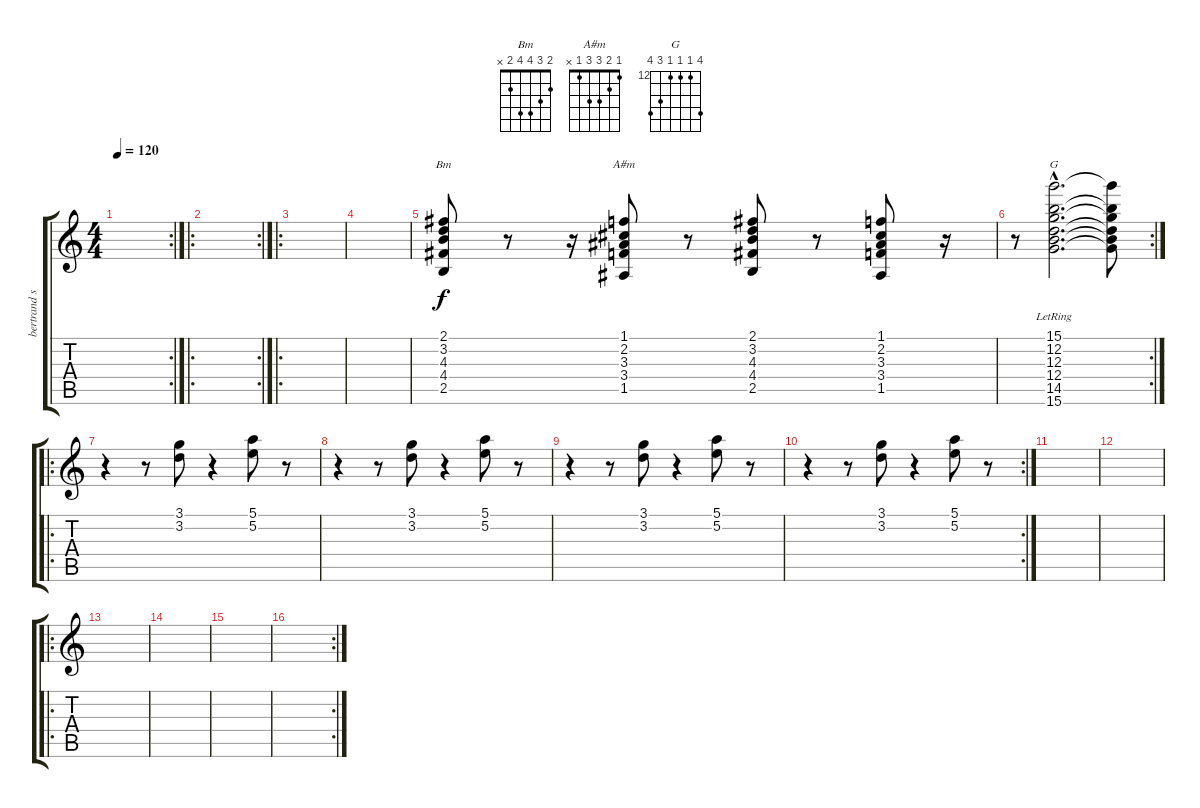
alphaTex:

\track ("bertrand saturer" "bertrand s") {instrument distortionguitar}
\staff {score tabs}
\tuning (E4 B3 G3 D3 A2 E2) {hide}
\chord ("Bm" 2 3 4 4 2 x)
\chord ("A#m" 1 2 3 3 1 x)
\chord ("G" 15 12 12 12 14 15) {firstfret 12}
\rc 2
\ts (4 4)
\tempo 120
\clef g2
\ks c
|
\ro
\rc 2
|
\ro
|
|
(2.1 3.2 4.3 4.4 2.5).8{ch "Bm"} r.8 r.16 (1.1 2.2 3.3 3.4 1.5).8{ch "A#m"} r.8 (2.1 3.2 4.3 4.4 2.5).8 r.8 (1.1 2.2 3.3 3.4 1.5).8 r.16 |
\rc 2
r.8 (15.1{hac lr} 12.2{hac lr} 12.3{hac lr} 12.4{hac lr} 14.5{hac lr} 15.6{hac lr}).2{d ch "G"} (15.1{t} 12.2{t} 12.3{t} 12.4{t} 14.5{t} 15.6{t}).8 |
\ro
r.4 r.8 (3.1 3.2).8 r.4 (5.1 5.2).8 r.8 |
r.4 r.8 (3.1 3.2).8 r.4 (5.1 5.2).8 r.8 |
r.4 r.8 (3.1 3.2).8 r.4 (5.1 5.2).8 r.8 |
\rc 2
r.4 r.8 (3.1 3.2).8 r.4 (5.1 5.2).8 r.8 |
|
|
\ro
|
|
|
\rc 2
